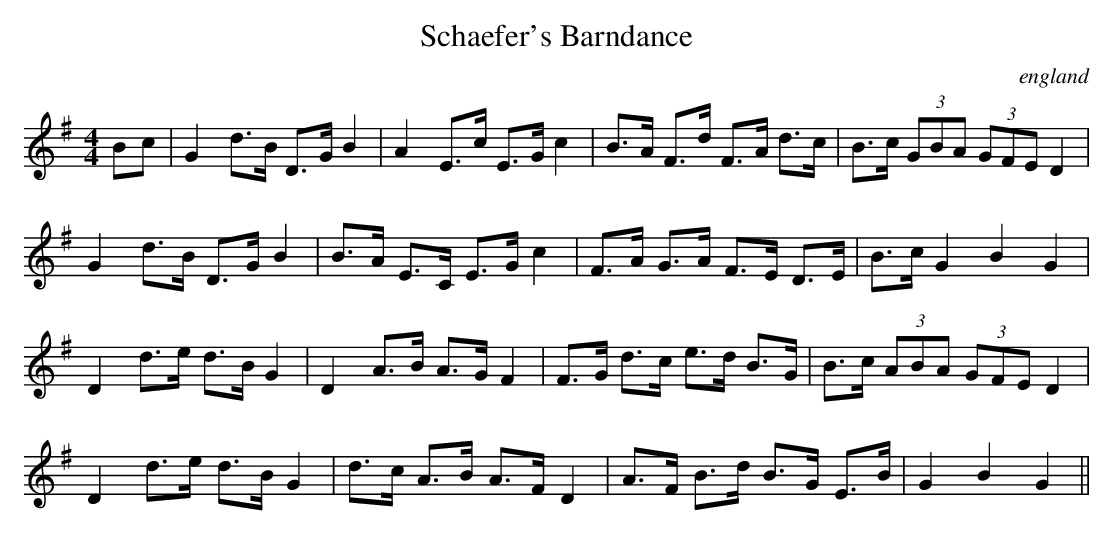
X:1
T:Schaefer's Barndance
O:england
M:4/4
L:1/8
K:G
Bc|G2 d>B D>G B2|A2 E>c E>G c2|B>A F>d F>A d>c|B>c (3GBA (3GFE D2|
G2 d>B D>G B2|B>A E>C E>G c2|F>A G>A F>E D>E|B>c G2 B2 G2|
D2 d>e d>B G2|D2 A>B A>G F2|F>G d>c e>d B>G|B>c (3ABA (3GFE D2|
D2 d>e d>B G2|d>c A>B A>F D2|A>F B>d B>G E>B|G2 B2 G2||
